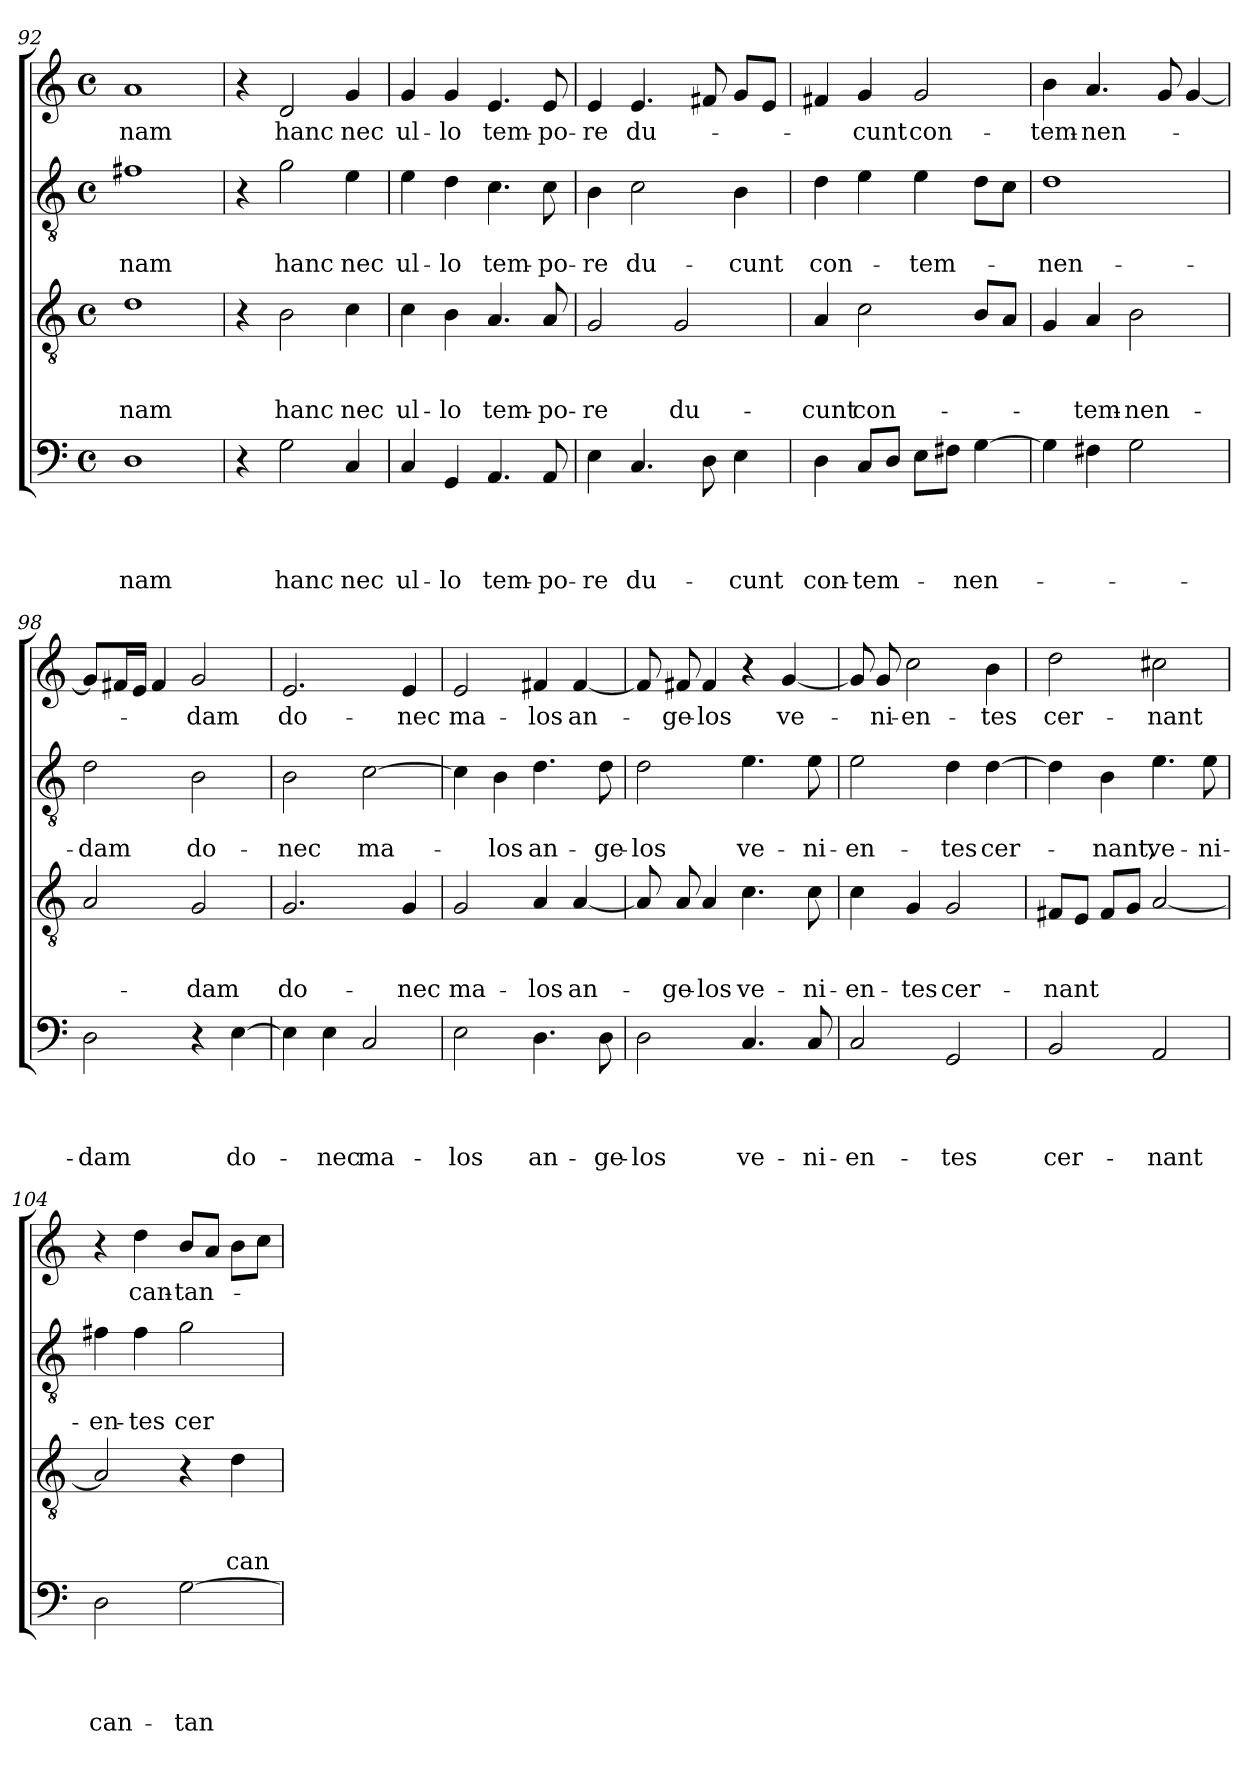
**kern	**text	**text	**text	**text	**kern	**text	**text	**text	**kern	**text	**text	**kern	**text
*part4	*part4	*part4	*part4	*part4	*part3	*part3	*part3	*part3	*part2	*part2	*part2	*part1	*part1
*staff4	*staff4	*staff4	*staff4	*staff4	*staff3	*staff3	*staff3	*staff3	*staff2	*staff2	*staff2	*staff1	*staff1
!!LO:LB:g=z
*clefF4	*	*	*	*	*clefGv2	*	*	*	*clefGv2	*	*	*clefG2	*
*k[]	*	*	*	*	*k[]	*	*	*	*k[]	*	*	*k[]	*
*C:	*	*	*	*	*C:	*	*	*	*C:	*	*	*C:	*
*M4/4	*	*	*	*	*M4/4	*	*	*	*M4/4	*	*	*M4/4	*
*met(c)	*	*	*	*	*met(c)	*	*	*	*met(c)	*	*	*met(c)	*
=92	=92	=92	=92	=92	=92	=92	=92	=92	=92	=92	=92	=92	=92
!	!	!	!	!LO:LY:b	!	!	!	!LO:LY:b	!	!	!LO:LY:b	!	!LO:LY:b
1D	.	.	.	-nam	1d	.	.	-nam	1f#X	.	-nam	1a	-nam
=93	=93	=93	=93	=93	=93	=93	=93	=93	=93	=93	=93	=93	=93
4r	.	.	.	.	4r	.	.	.	4r	.	.	4r	.
!	!	!	!	!LO:LY:b	!	!	!	!LO:LY:b	!	!	!LO:LY:b	!	!LO:LY:b
2G\	.	.	.	hanc	2B\	.	.	hanc	2g\	.	hanc	2d/	hanc
!	!	!	!	!LO:LY:b	!	!	!	!LO:LY:b	!	!	!LO:LY:b	!	!LO:LY:b
4C/	.	.	.	nec	4c\	.	.	nec	4e\	.	nec	4g/	nec
=94	=94	=94	=94	=94	=94	=94	=94	=94	=94	=94	=94	=94	=94
!	!	!	!	!LO:LY:b	!	!	!	!LO:LY:b	!	!	!LO:LY:b	!	!LO:LY:b
4C/	.	.	.	ul-	4c\	.	.	ul-	4e\	.	ul-	4g/	ul-
!	!	!	!	!LO:LY:b	!	!	!	!LO:LY:b	!	!	!LO:LY:b	!	!LO:LY:b
4GG/	.	.	.	-lo	4B\	.	.	-lo	4d\	.	-lo	4g/	-lo
!	!	!	!	!LO:LY:b	!	!	!	!LO:LY:b	!	!	!LO:LY:b	!	!LO:LY:b
4.AA/	.	.	.	tem-	4.A/	.	.	tem-	4.c\	.	tem-	4.e/	tem-
!	!	!	!	!LO:LY:b	!	!	!	!LO:LY:b	!	!	!LO:LY:b	!	!LO:LY:b
8AA/	.	.	.	-po-	8A/	.	.	-po-	8c\	.	-po-	8e/	-po-
=95	=95	=95	=95	=95	=95	=95	=95	=95	=95	=95	=95	=95	=95
!	!	!	!	!LO:LY:b	!	!	!	!LO:LY:b	!	!	!LO:LY:b	!	!LO:LY:b
4E\	.	.	.	-re	2G/	.	.	-re	4B\	.	-re	4e/	-re
!	!	!	!	!LO:LY:b	!	!	!	!	!	!	!LO:LY:b	!	!LO:LY:b
4.C/	.	.	.	du-	.	.	.	.	2c\	.	du-	4.e/	du-
!	!	!	!	!	!	!	!	!LO:LY:b	!	!	!	!	!
.	.	.	.	.	2G/	.	.	du-	.	.	.	.	.
8D\	.	.	.	.	.	.	.	.	.	.	.	8f#X/	.
!	!	!	!	!LO:LY:b	!	!	!	!	!	!	!LO:LY:b	!	!
4E\	.	.	.	-cunt	.	.	.	.	4B\	.	-cunt	8g/L	.
.	.	.	.	.	.	.	.	.	.	.	.	8e/J	.
=96	=96	=96	=96	=96	=96	=96	=96	=96	=96	=96	=96	=96	=96
!	!	!	!	!LO:LY:b	!	!	!	!LO:LY:b	!	!	!LO:LY:b	!	!
4D\	.	.	.	con-	4A/	.	.	-cunt	4d\	.	con-	4f#X/	.
!	!	!	!	!LO:LY:b	!	!	!	!LO:LY:b	!	!	!	!	!LO:LY:b
8C/L	.	.	.	-tem-	2c\	.	.	con-	4e\	.	.	4g/	-cunt
8D/J	.	.	.	.	.	.	.	.	.	.	.	.	.
!	!	!	!	!	!	!	!	!	!	!	!LO:LY:b	!	!LO:LY:b
8E\L	.	.	.	.	.	.	.	.	4e\	.	-tem-	2g/	con-
8F#X\J	.	.	.	.	.	.	.	.	.	.	.	.	.
!	!	!	!	!LO:LY:b	!	!	!	!	!	!	!	!	!
[4G\	.	.	.	-nen-	8B/L	.	.	.	8d\L	.	.	.	.
.	.	.	.	.	8A/J	.	.	.	8c\J	.	.	.	.
=97	=97	=97	=97	=97	=97	=97	=97	=97	=97	=97	=97	=97	=97
!	!	!	!	!	!	!	!	!	!	!	!LO:LY:b	!	!LO:LY:b
4G\]	.	.	.	.	4G/	.	.	.	1d	.	-nen-	4b\	-tem-
!	!	!	!	!	!	!	!	!LO:LY:b	!	!	!	!	!LO:LY:b
4F#X\	.	.	.	.	4A/	.	.	-tem-	.	.	.	4.a/	-nen-
!	!	!	!	!	!	!	!	!LO:LY:b	!	!	!	!	!
2G\	.	.	.	.	2B\	.	.	-nen-	.	.	.	.	.
.	.	.	.	.	.	.	.	.	.	.	.	8g/	.
.	.	.	.	.	.	.	.	.	.	.	.	[4g/	.
!!LO:PB:g=z
=98	=98	=98	=98	=98	=98	=98	=98	=98	=98	=98	=98	=98	=98
!	!	!	!	!LO:LY:b	!	!	!	!	!	!	!LO:LY:b	!	!
2D\	.	.	.	-dam	2A/	.	.	.	2d\	.	-dam	8g/L]	.
.	.	.	.	.	.	.	.	.	.	.	.	16f#X/L	.
.	.	.	.	.	.	.	.	.	.	.	.	16e/JJ	.
.	.	.	.	.	.	.	.	.	.	.	.	4f#/	.
!	!	!	!	!	!	!	!	!LO:LY:b	!	!	!LO:LY:b	!	!LO:LY:b
4r	.	.	.	.	2G/	.	.	-dam	2B\	.	do-	2g/	-dam
!	!	!	!	!LO:LY:b	!	!	!	!	!	!	!	!	!
[4E\	.	.	.	do-	.	.	.	.	.	.	.	.	.
=99	=99	=99	=99	=99	=99	=99	=99	=99	=99	=99	=99	=99	=99
!	!	!	!	!	!	!	!	!LO:LY:b	!	!	!LO:LY:b	!	!LO:LY:b
4E\]	.	.	.	.	2.G/	.	.	do-	2B\	.	-nec	2.e/	do-
!	!	!	!	!LO:LY:b	!	!	!	!	!	!	!	!	!
4E\	.	.	.	-nec	.	.	.	.	.	.	.	.	.
!	!	!	!	!LO:LY:b	!	!	!	!	!	!	!LO:LY:b	!	!
2C/	.	.	.	ma-	.	.	.	.	[2c\	.	ma-	.	.
!	!	!	!	!	!	!	!	!LO:LY:b	!	!	!	!	!LO:LY:b
.	.	.	.	.	4G/	.	.	-nec	.	.	.	4e/	-nec
=100	=100	=100	=100	=100	=100	=100	=100	=100	=100	=100	=100	=100	=100
!	!	!	!	!LO:LY:b	!	!	!	!LO:LY:b	!	!	!	!	!LO:LY:b
2E\	.	.	.	-los	2G/	.	.	ma-	4c\]	.	.	2e/	ma-
!	!	!	!	!	!	!	!	!	!	!	!LO:LY:b	!	!
.	.	.	.	.	.	.	.	.	4B\	.	-los	.	.
!	!	!	!	!LO:LY:b	!	!	!	!LO:LY:b	!	!	!LO:LY:b	!	!LO:LY:b
4.D\	.	.	.	an-	4A/	.	.	-los	4.d\	.	an-	4f#X/	-los
!	!	!	!	!	!	!	!	!LO:LY:b	!	!	!	!	!LO:LY:b
.	.	.	.	.	[4A/	.	.	an-	.	.	.	[4f#/	an-
!	!	!	!	!LO:LY:b	!	!	!	!	!	!	!LO:LY:b	!	!
8D\	.	.	.	-ge-	.	.	.	.	8d\	.	-ge-	.	.
=101	=101	=101	=101	=101	=101	=101	=101	=101	=101	=101	=101	=101	=101
!	!	!	!	!LO:LY:b	!	!	!	!	!	!	!LO:LY:b	!	!
2D\	.	.	.	-los	8A/]	.	.	.	2d\	.	-los	8f#/]	.
!	!	!	!	!	!	!	!	!LO:LY:b	!	!	!	!	!LO:LY:b
.	.	.	.	.	8A/	.	.	-ge-	.	.	.	8f#X/	-ge-
!	!	!	!	!	!	!	!	!LO:LY:b	!	!	!	!	!LO:LY:b
.	.	.	.	.	4A/	.	.	-los	.	.	.	4f#/	-los
!	!	!	!	!LO:LY:b	!	!	!	!LO:LY:b	!	!	!LO:LY:b	!	!
4.C/	.	.	.	ve-	4.c\	.	.	ve-	4.e\	.	ve-	4r	.
!	!	!	!	!	!	!	!	!	!	!	!	!	!LO:LY:b
.	.	.	.	.	.	.	.	.	.	.	.	[4g/	ve-
!	!	!	!	!LO:LY:b	!	!	!	!LO:LY:b	!	!	!LO:LY:b	!	!
8C/	.	.	.	-ni-	8c\	.	.	-ni-	8e\	.	-ni-	.	.
=102	=102	=102	=102	=102	=102	=102	=102	=102	=102	=102	=102	=102	=102
!	!	!	!	!LO:LY:b	!	!	!	!LO:LY:b	!	!	!LO:LY:b	!	!
2C/	.	.	.	-en-	4c\	.	.	-en-	2e\	.	-en-	8g/]	.
!	!	!	!	!	!	!	!	!	!	!	!	!	!LO:LY:b
.	.	.	.	.	.	.	.	.	.	.	.	8g/	-ni-
!	!	!	!	!	!	!	!	!LO:LY:b	!	!	!	!	!LO:LY:b
.	.	.	.	.	4G/	.	.	-tes	.	.	.	2cc\	-en-
!	!	!	!	!LO:LY:b	!	!	!	!LO:LY:b	!	!	!LO:LY:b	!	!
2GG/	.	.	.	-tes	2G/	.	.	cer-	4d\	.	-tes	.	.
!	!	!	!	!	!	!	!	!	!	!	!LO:LY:b	!	!LO:LY:b
.	.	.	.	.	.	.	.	.	[4d\	.	cer-	4b\	-tes
=103	=103	=103	=103	=103	=103	=103	=103	=103	=103	=103	=103	=103	=103
!	!	!	!	!LO:LY:b	!	!	!	!LO:LY:b	!	!	!	!	!LO:LY:b
2BB/	.	.	.	cer-	8F#X/L	.	.	-nant	4d\]	.	.	2dd\	cer-
.	.	.	.	.	8E/J	.	.	.	.	.	.	.	.
!	!	!	!	!	!	!	!	!	!	!	!LO:LY:b	!	!
.	.	.	.	.	8F#/L	.	.	.	4B\	.	-nant,	.	.
.	.	.	.	.	8G/J	.	.	.	.	.	.	.	.
!	!	!	!	!LO:LY:b	!	!	!	!	!	!	!LO:LY:b	!	!LO:LY:b
2AA/	.	.	.	-nant	[2A/	.	.	.	4.e\	.	ve-	2cc#X\	-nant
!	!	!	!	!	!	!	!	!	!	!	!LO:LY:b	!	!
.	.	.	.	.	.	.	.	.	8e\	.	-ni-	.	.
!!LO:LB:g=z
=104	=104	=104	=104	=104	=104	=104	=104	=104	=104	=104	=104	=104	=104
!	!	!	!	!LO:LY:b	!	!	!	!	!	!	!LO:LY:b	!	!
2D\	.	.	.	can-	2A/]	.	.	.	4f#X\	.	-en-	4r	.
!	!	!	!	!	!	!	!	!	!	!	!LO:LY:b	!	!LO:LY:b
.	.	.	.	.	.	.	.	.	4f#\	.	-tes	4dd\	can-
!	!	!	!	!LO:LY:b	!	!	!	!	!	!	!LO:LY:b	!	!LO:LY:b
[2G\	.	.	.	-tan-	4r	.	.	.	2g\	.	cer-	8b/L	-tan-
.	.	.	.	.	.	.	.	.	.	.	.	8a/J	.
!	!	!	!	!	!	!	!	!LO:LY:b	!	!	!	!	!
.	.	.	.	.	4d\	.	.	can-	.	.	.	8b\L	.
.	.	.	.	.	.	.	.	.	.	.	.	8cc\J	.
=	=	=	=	=	=	=	=	=	=	=	=	=	=
*-	*-	*-	*-	*-	*-	*-	*-	*-	*-	*-	*-	*-	*-
